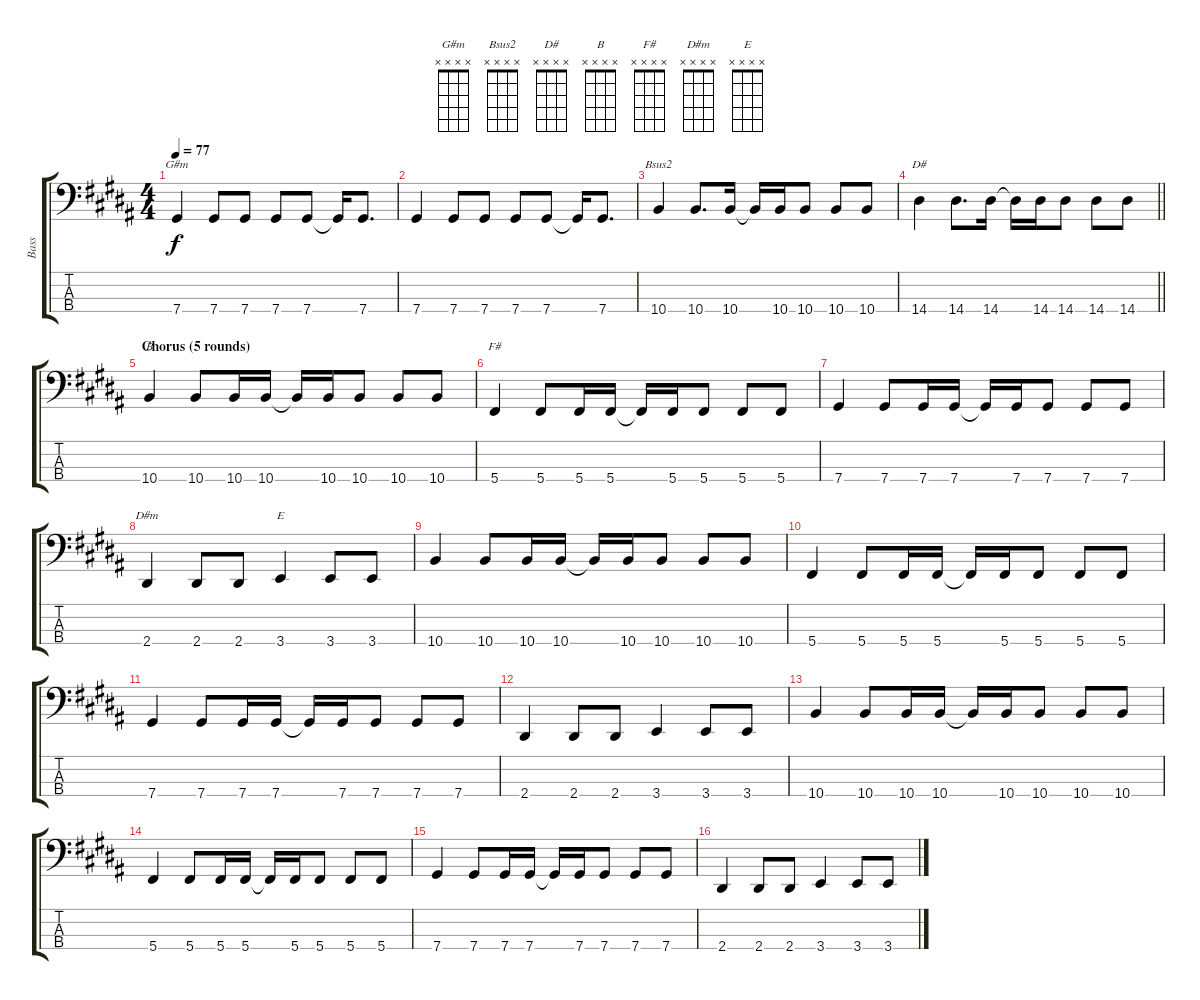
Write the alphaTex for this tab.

\track ("Bass" "Bass") {instrument electricbasspick}
\staff {score tabs}
\tuning (Gb2 Db2 Ab1 Db1) {hide}
\chord ("G#m" x x x x)
\chord ("Bsus2" x x x x)
\chord ("D#" x x x x)
\chord ("B" x x x x)
\chord ("F#" x x x x)
\chord ("D#m" x x x x)
\chord ("E" x x x x)
\ts (4 4)
\tempo 77
\clef f4
\ks g#minor
7.4.4{ch "G#m" dy f} 7.4.8 7.4.8 7.4.8 7.4.8 7.4{t}.16 7.4.8{d} |
7.4.4 7.4.8 7.4.8 7.4.8 7.4.8 7.4{t}.16 7.4.8{d} |
10.4.4{ch "Bsus2"} 10.4.8{d} 10.4.16 10.4{t}.16 10.4.16 10.4.8 10.4.8 10.4.8 |
\barLineRight lightlight
14.4.4{ch "D#"} 14.4.8{d} 14.4.16 14.4{t}.16 14.4.16 14.4.8 14.4.8 14.4.8 |
\section ("" "Chorus (5 rounds)")
10.4.4{ch "B"} 10.4.8 10.4.16 10.4.16 10.4{t}.16 10.4.16 10.4.8 10.4.8 10.4.8 |
5.4.4{ch "F#"} 5.4.8 5.4.16 5.4.16 5.4{t}.16 5.4.16 5.4.8 5.4.8 5.4.8 |
7.4.4 7.4.8 7.4.16 7.4.16 7.4{t}.16 7.4.16 7.4.8 7.4.8 7.4.8 |
2.4.4{ch "D#m"} 2.4.8 2.4.8 3.4.4{ch "E"} 3.4.8 3.4.8 |
10.4.4 10.4.8 10.4.16 10.4.16 10.4{t}.16 10.4.16 10.4.8 10.4.8 10.4.8 |
5.4.4 5.4.8 5.4.16 5.4.16 5.4{t}.16 5.4.16 5.4.8 5.4.8 5.4.8 |
7.4.4 7.4.8 7.4.16 7.4.16 7.4{t}.16 7.4.16 7.4.8 7.4.8 7.4.8 |
2.4.4 2.4.8 2.4.8 3.4.4 3.4.8 3.4.8 |
10.4.4 10.4.8 10.4.16 10.4.16 10.4{t}.16 10.4.16 10.4.8 10.4.8 10.4.8 |
5.4.4 5.4.8 5.4.16 5.4.16 5.4{t}.16 5.4.16 5.4.8 5.4.8 5.4.8 |
7.4.4 7.4.8 7.4.16 7.4.16 7.4{t}.16 7.4.16 7.4.8 7.4.8 7.4.8 |
2.4.4 2.4.8 2.4.8 3.4.4 3.4.8 3.4.8
